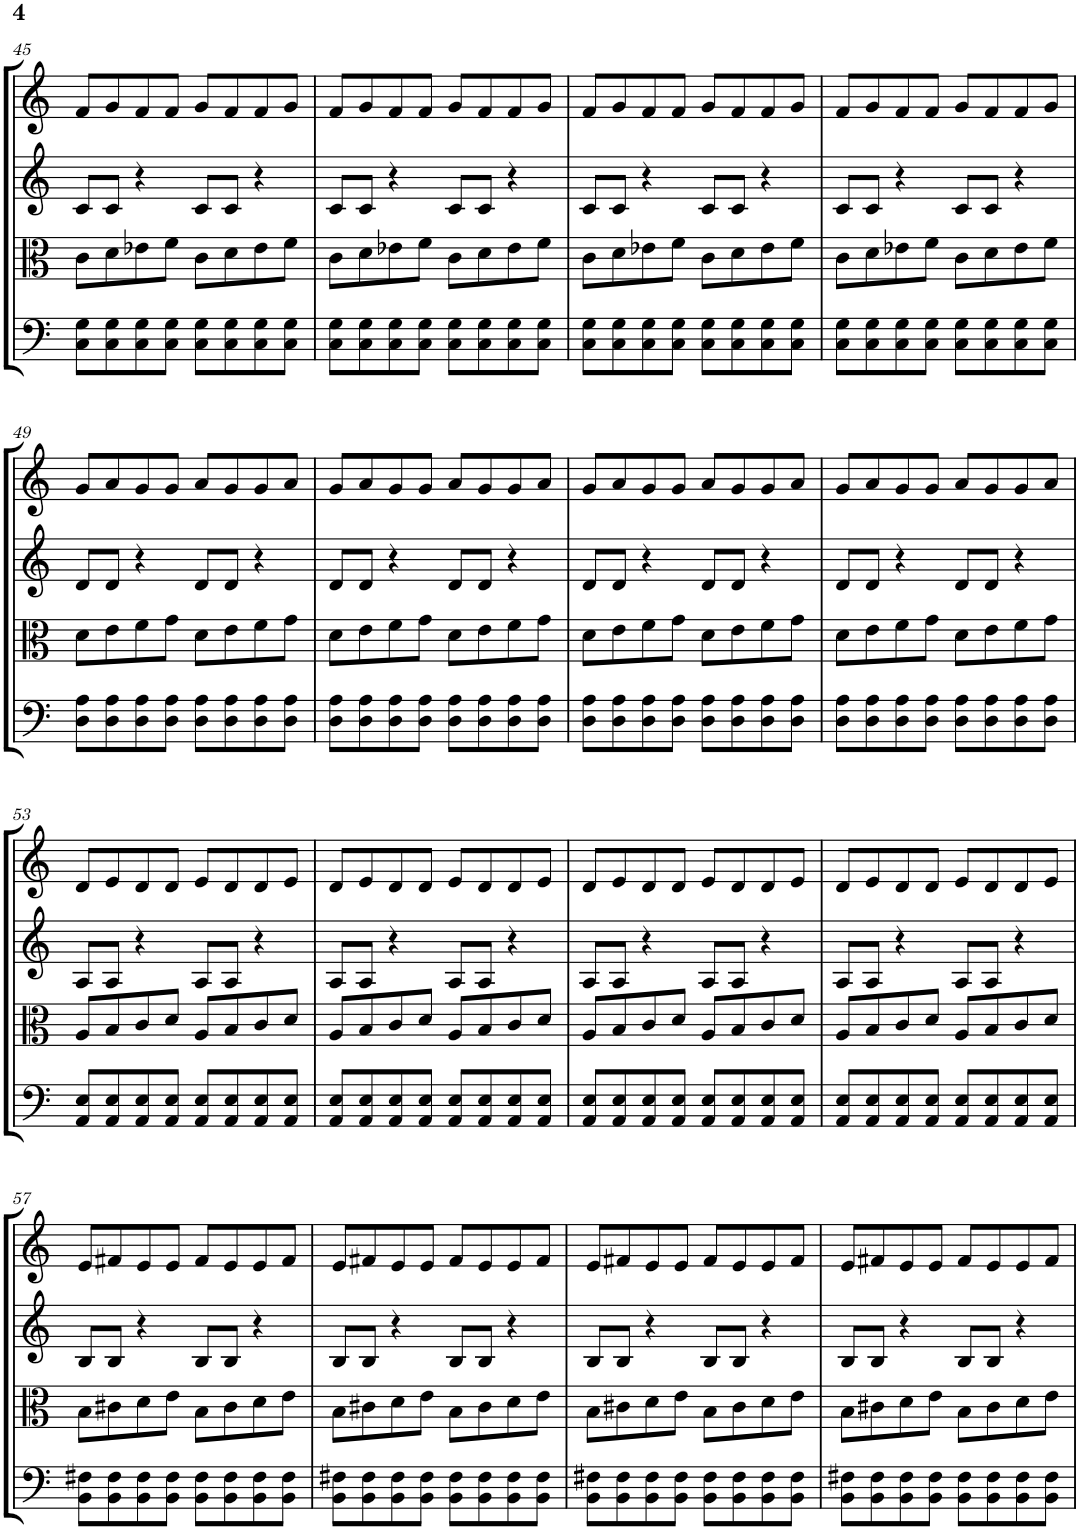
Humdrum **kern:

**kern	**kern	**kern	**kern
*part4	*part3	*part2	*part1
*staff4	*staff3	*staff2	*staff1
*I"Violoncello	*I"Viola	*I"Violin II	*I"Violin I
*I'Vc	*I'Vla	*I'Vln	*I'Vln
!!LO:PB:g=z
*clefF4	*clefC3	*clefG2	*clefG2
*k[]	*k[]	*k[]	*k[]
*M4/4	*M4/4	*M4/4	*M4/4
=45	=45	=45	=45
8C\ 8G\L	8c\L	8c/L	8f/L
8C\ 8G\	8d\	8c/J	8g/
8C\ 8G\	8e-X\	4r	8f/
8C\ 8G\J	8f\J	.	8f/J
8C\ 8G\L	8c\L	8c/L	8g/L
8C\ 8G\	8d\	8c/J	8f/
8C\ 8G\	8e-\	4r	8f/
8C\ 8G\J	8f\J	.	8g/J
=46	=46	=46	=46
8C\ 8G\L	8c\L	8c/L	8f/L
8C\ 8G\	8d\	8c/J	8g/
8C\ 8G\	8e-X\	4r	8f/
8C\ 8G\J	8f\J	.	8f/J
8C\ 8G\L	8c\L	8c/L	8g/L
8C\ 8G\	8d\	8c/J	8f/
8C\ 8G\	8e-\	4r	8f/
8C\ 8G\J	8f\J	.	8g/J
=47	=47	=47	=47
8C\ 8G\L	8c\L	8c/L	8f/L
8C\ 8G\	8d\	8c/J	8g/
8C\ 8G\	8e-X\	4r	8f/
8C\ 8G\J	8f\J	.	8f/J
8C\ 8G\L	8c\L	8c/L	8g/L
8C\ 8G\	8d\	8c/J	8f/
8C\ 8G\	8e-\	4r	8f/
8C\ 8G\J	8f\J	.	8g/J
=48	=48	=48	=48
8C\ 8G\L	8c\L	8c/L	8f/L
8C\ 8G\	8d\	8c/J	8g/
8C\ 8G\	8e-X\	4r	8f/
8C\ 8G\J	8f\J	.	8f/J
8C\ 8G\L	8c\L	8c/L	8g/L
8C\ 8G\	8d\	8c/J	8f/
8C\ 8G\	8e-\	4r	8f/
8C\ 8G\J	8f\J	.	8g/J
!!LO:LB:g=z
=49	=49	=49	=49
8D\ 8A\L	8d\L	8d/L	8g/L
8D\ 8A\	8e\	8d/J	8a/
8D\ 8A\	8f\	4r	8g/
8D\ 8A\J	8g\J	.	8g/J
8D\ 8A\L	8d\L	8d/L	8a/L
8D\ 8A\	8e\	8d/J	8g/
8D\ 8A\	8f\	4r	8g/
8D\ 8A\J	8g\J	.	8a/J
=50	=50	=50	=50
8D\ 8A\L	8d\L	8d/L	8g/L
8D\ 8A\	8e\	8d/J	8a/
8D\ 8A\	8f\	4r	8g/
8D\ 8A\J	8g\J	.	8g/J
8D\ 8A\L	8d\L	8d/L	8a/L
8D\ 8A\	8e\	8d/J	8g/
8D\ 8A\	8f\	4r	8g/
8D\ 8A\J	8g\J	.	8a/J
=51	=51	=51	=51
8D\ 8A\L	8d\L	8d/L	8g/L
8D\ 8A\	8e\	8d/J	8a/
8D\ 8A\	8f\	4r	8g/
8D\ 8A\J	8g\J	.	8g/J
8D\ 8A\L	8d\L	8d/L	8a/L
8D\ 8A\	8e\	8d/J	8g/
8D\ 8A\	8f\	4r	8g/
8D\ 8A\J	8g\J	.	8a/J
=52	=52	=52	=52
8D\ 8A\L	8d\L	8d/L	8g/L
8D\ 8A\	8e\	8d/J	8a/
8D\ 8A\	8f\	4r	8g/
8D\ 8A\J	8g\J	.	8g/J
8D\ 8A\L	8d\L	8d/L	8a/L
8D\ 8A\	8e\	8d/J	8g/
8D\ 8A\	8f\	4r	8g/
8D\ 8A\J	8g\J	.	8a/J
!!LO:LB:g=z
=53	=53	=53	=53
8AA/ 8E/L	8A/L	8A/L	8d/L
8AA/ 8E/	8B/	8A/J	8e/
8AA/ 8E/	8c/	4r	8d/
8AA/ 8E/J	8d/J	.	8d/J
8AA/ 8E/L	8A/L	8A/L	8e/L
8AA/ 8E/	8B/	8A/J	8d/
8AA/ 8E/	8c/	4r	8d/
8AA/ 8E/J	8d/J	.	8e/J
=54	=54	=54	=54
8AA/ 8E/L	8A/L	8A/L	8d/L
8AA/ 8E/	8B/	8A/J	8e/
8AA/ 8E/	8c/	4r	8d/
8AA/ 8E/J	8d/J	.	8d/J
8AA/ 8E/L	8A/L	8A/L	8e/L
8AA/ 8E/	8B/	8A/J	8d/
8AA/ 8E/	8c/	4r	8d/
8AA/ 8E/J	8d/J	.	8e/J
=55	=55	=55	=55
8AA/ 8E/L	8A/L	8A/L	8d/L
8AA/ 8E/	8B/	8A/J	8e/
8AA/ 8E/	8c/	4r	8d/
8AA/ 8E/J	8d/J	.	8d/J
8AA/ 8E/L	8A/L	8A/L	8e/L
8AA/ 8E/	8B/	8A/J	8d/
8AA/ 8E/	8c/	4r	8d/
8AA/ 8E/J	8d/J	.	8e/J
=56	=56	=56	=56
8AA/ 8E/L	8A/L	8A/L	8d/L
8AA/ 8E/	8B/	8A/J	8e/
8AA/ 8E/	8c/	4r	8d/
8AA/ 8E/J	8d/J	.	8d/J
8AA/ 8E/L	8A/L	8A/L	8e/L
8AA/ 8E/	8B/	8A/J	8d/
8AA/ 8E/	8c/	4r	8d/
8AA/ 8E/J	8d/J	.	8e/J
!!LO:LB:g=z
=57	=57	=57	=57
8BB\ 8F#X\L	8B\L	8B/L	8e/L
8BB\ 8F#\	8c#X\	8B/J	8f#X/
8BB\ 8F#\	8d\	4r	8e/
8BB\ 8F#\J	8e\J	.	8e/J
8BB\ 8F#\L	8B\L	8B/L	8f#/L
8BB\ 8F#\	8c#\	8B/J	8e/
8BB\ 8F#\	8d\	4r	8e/
8BB\ 8F#\J	8e\J	.	8f#/J
=58	=58	=58	=58
8BB\ 8F#X\L	8B\L	8B/L	8e/L
8BB\ 8F#\	8c#X\	8B/J	8f#X/
8BB\ 8F#\	8d\	4r	8e/
8BB\ 8F#\J	8e\J	.	8e/J
8BB\ 8F#\L	8B\L	8B/L	8f#/L
8BB\ 8F#\	8c#\	8B/J	8e/
8BB\ 8F#\	8d\	4r	8e/
8BB\ 8F#\J	8e\J	.	8f#/J
=59	=59	=59	=59
8BB\ 8F#X\L	8B\L	8B/L	8e/L
8BB\ 8F#\	8c#X\	8B/J	8f#X/
8BB\ 8F#\	8d\	4r	8e/
8BB\ 8F#\J	8e\J	.	8e/J
8BB\ 8F#\L	8B\L	8B/L	8f#/L
8BB\ 8F#\	8c#\	8B/J	8e/
8BB\ 8F#\	8d\	4r	8e/
8BB\ 8F#\J	8e\J	.	8f#/J
=60	=60	=60	=60
8BB\ 8F#X\L	8B\L	8B/L	8e/L
8BB\ 8F#\	8c#X\	8B/J	8f#X/
8BB\ 8F#\	8d\	4r	8e/
8BB\ 8F#\J	8e\J	.	8e/J
8BB\ 8F#\L	8B\L	8B/L	8f#/L
8BB\ 8F#\	8c#\	8B/J	8e/
8BB\ 8F#\	8d\	4r	8e/
8BB\ 8F#\J	8e\J	.	8f#/J
=	=	=	=
*-	*-	*-	*-
